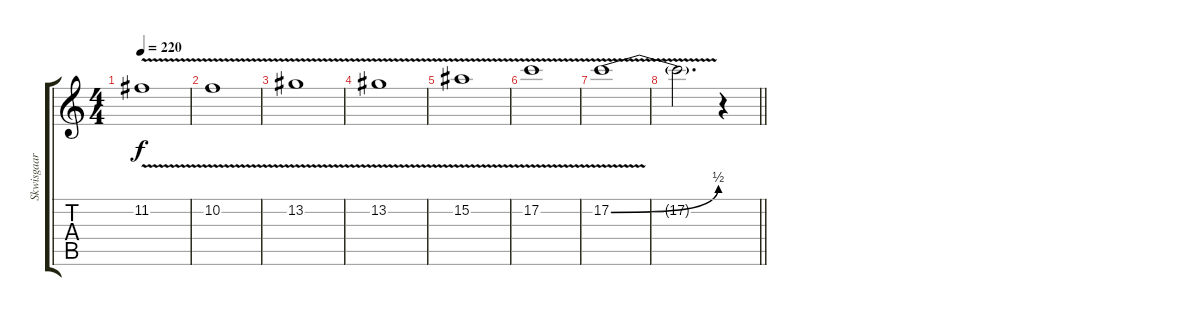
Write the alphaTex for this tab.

\track ("Skwisgaar Skwigelf (Lead Guitar)" "Skwisgaar ") {instrument distortionguitar}
\staff {score tabs}
\tuning (C4 G3 Eb3 Bb2 F2 C2) {hide}
\ts (4 4)
\tempo 220
\clef g2
\ks c
11.2{v}.1{dy f} |
10.2{v}.1 |
13.2{v}.1 |
13.2{v}.1 |
15.2{v}.1 |
17.2{v}.1 |
17.2{be (bend 0 0 60 2) v}.1 |
\barLineRight lightlight
17.2{t}.2{d} r.4
